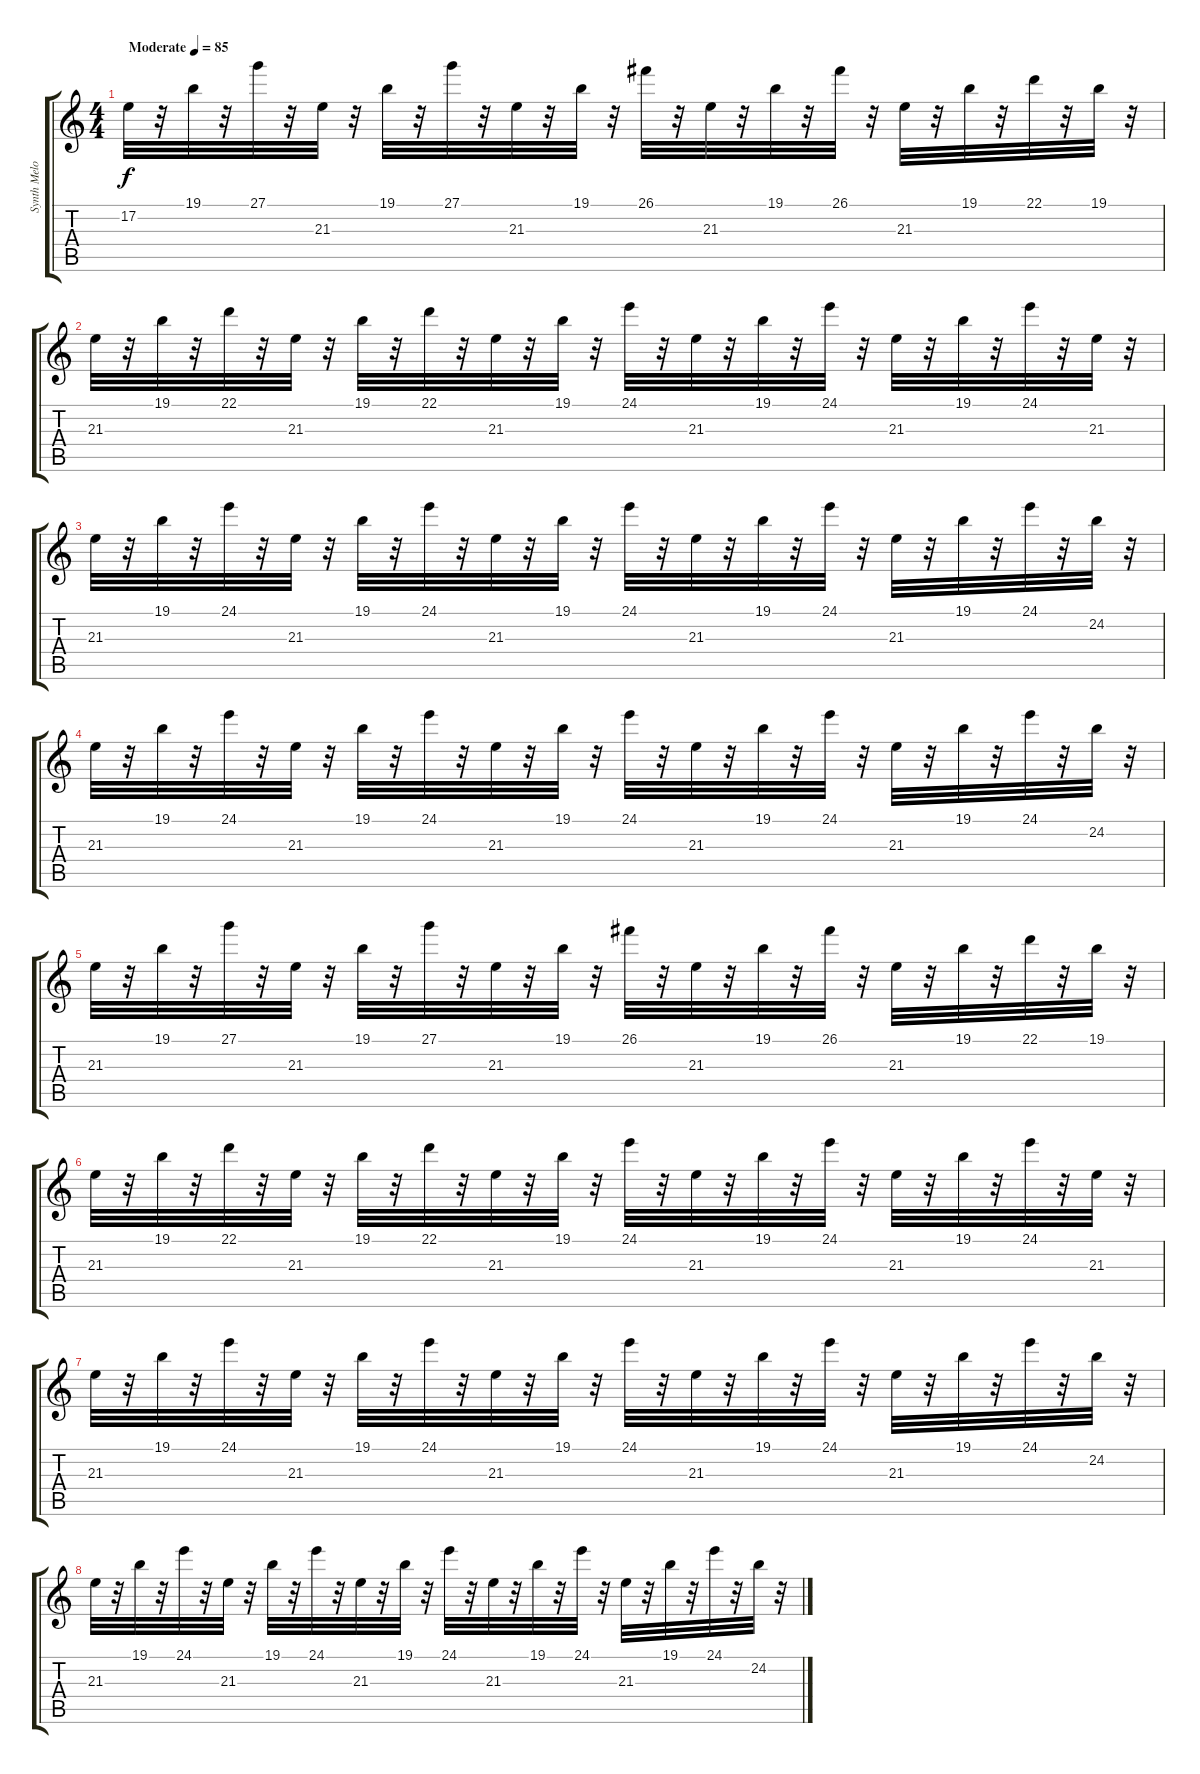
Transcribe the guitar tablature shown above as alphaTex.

\track ("Synth Melody" "Synth Melo") {instrument electricgrandpiano}
\staff {score tabs}
\tuning (E4 B3 G3 D3 A2 E2) {hide}
\ts (4 4)
\tempo (85 "Moderate")
\clef g2
\ks c
17.2.32{dy f instrument electricgrandpiano} r.32 19.1.32 r.32 27.1.32 r.32 21.3.32 r.32 19.1.32 r.32 27.1.32 r.32 21.3.32 r.32 19.1.32 r.32 26.1.32 r.32 21.3.32 r.32 19.1.32 r.32 26.1.32 r.32 21.3.32 r.32 19.1.32 r.32 22.1.32 r.32 19.1.32 r.32 |
21.3.32 r.32 19.1.32 r.32 22.1.32 r.32 21.3.32 r.32 19.1.32 r.32 22.1.32 r.32 21.3.32 r.32 19.1.32 r.32 24.1.32 r.32 21.3.32{volume 4} r.32 19.1.32 r.32 24.1.32{volume 4} r.32 21.3.32 r.32 19.1.32{volume 4} r.32 24.1.32 r.32 21.3.32 r.32 |
21.3.32{volume 4} r.32 19.1.32{volume 4} r.32 24.1.32{volume 4} r.32 21.3.32{volume 4} r.32 19.1.32 r.32 24.1.32{volume 4} r.32 21.3.32 r.32 19.1.32 r.32 24.1.32{volume 4} r.32 21.3.32 r.32 19.1.32 r.32 24.1.32 r.32 21.3.32{volume 5} r.32 19.1.32 r.32 24.1.32 r.32 24.2.32{volume 5} r.32 |
21.3.32 r.32 19.1.32 r.32 24.1.32 r.32 21.3.32{volume 5} r.32 19.1.32 r.32 24.1.32{volume 5} r.32 21.3.32 r.32 19.1.32{volume 5} r.32 24.1.32 r.32 21.3.32 r.32 19.1.32{volume 5} r.32 24.1.32 r.32 21.3.32 r.32 19.1.32 r.32 24.1.32 r.32 24.2.32{volume 5} r.32 |
21.3.32 r.32 19.1.32 r.32 27.1.32 r.32 21.3.32 r.32 19.1.32{volume 6} r.32 27.1.32 r.32 21.3.32 r.32 19.1.32 r.32 26.1.32 r.32 21.3.32 r.32 19.1.32 r.32 26.1.32 r.32 21.3.32 r.32 19.1.32 r.32 22.1.32 r.32 19.1.32 r.32 |
21.3.32 r.32 19.1.32 r.32 22.1.32 r.32 21.3.32 r.32 19.1.32 r.32 22.1.32 r.32 21.3.32 r.32 19.1.32 r.32 24.1.32 r.32 21.3.32 r.32 19.1.32 r.32 24.1.32 r.32 21.3.32 r.32 19.1.32 r.32 24.1.32 r.32 21.3.32 r.32 |
21.3.32 r.32 19.1.32 r.32 24.1.32 r.32 21.3.32 r.32 19.1.32 r.32 24.1.32 r.32 21.3.32 r.32 19.1.32 r.32 24.1.32 r.32 21.3.32 r.32 19.1.32 r.32 24.1.32 r.32 21.3.32 r.32 19.1.32 r.32 24.1.32 r.32 24.2.32 r.32 |
21.3.32 r.32 19.1.32 r.32 24.1.32 r.32 21.3.32 r.32 19.1.32 r.32 24.1.32 r.32 21.3.32 r.32 19.1.32 r.32 24.1.32 r.32 21.3.32 r.32 19.1.32 r.32 24.1.32 r.32 21.3.32 r.32 19.1.32 r.32 24.1.32 r.32 24.2.32 r.32
